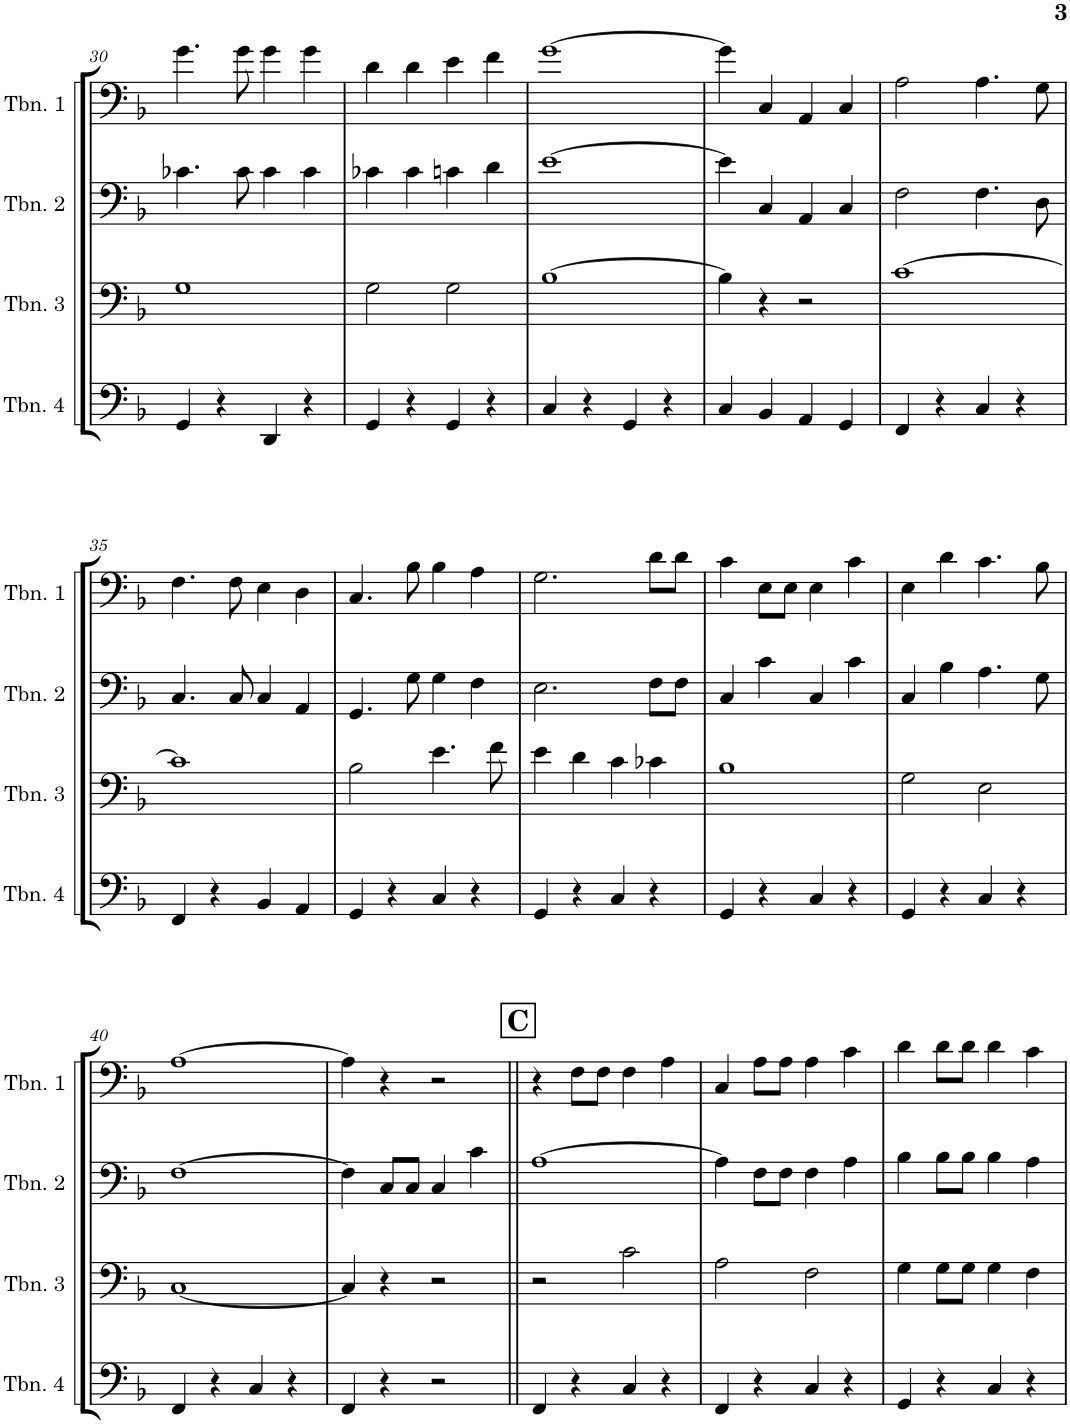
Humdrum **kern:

**kern	**kern	**kern	**kern
*part4	*part3	*part2	*part1
*staff4	*staff3	*staff2	*staff1
*I"Trombone 4	*I"Trombone 3	*I"Trombone 2	*I"Trombone 1
*I'Tbn. 4	*I'Tbn. 3	*I'Tbn. 2	*I'Tbn. 1
!!LO:PB:g=z
*clefF4	*clefF4	*clefF4	*clefF4
*k[b-]	*k[b-]	*k[b-]	*k[b-]
*M2/2	*M2/2	*M2/2	*M2/2
*met(c|)	*met(c|)	*met(c|)	*met(c|)
=30	=30	=30	=30
4GG/	1G	4.c-X\	4.g\
4r	.	.	.
.	.	8c-\	8g\
4DD/	.	4c-\	4g\
4r	.	4c-\	4g\
=31	=31	=31	=31
4GG/	2G\	4c-X\	4d\
4r	.	4c-\	4d\
4GG/	2G\	4cn\	4e\
4r	.	4d\	4f\
=32	=32	=32	=32
4C/	[1B-	[1e	[1g
4r	.	.	.
4GG/	.	.	.
4r	.	.	.
=33	=33	=33	=33
4C/	4B-\]	4e\]	4g\]
4BB-/	4r	4C/	4C/
4AA/	2r	4AA/	4AA/
4GG/	.	4C/	4C/
=34	=34	=34	=34
4FF/	[1c	2F\	2A\
4r	.	.	.
4C/	.	4.F\	4.A\
4r	.	.	.
.	.	8D\	8G\
!!LO:LB:g=z
=35	=35	=35	=35
4FF/	1c]	4.C/	4.F\
4r	.	.	.
.	.	8C/	8F\
4BB-/	.	4C/	4E\
4AA/	.	4AA/	4D\
=36	=36	=36	=36
4GG/	2B-\	4.GG/	4.C/
4r	.	.	.
.	.	8G\	8B-\
4C/	4.e\	4G\	4B-\
4r	.	4F\	4A\
.	8f\	.	.
=37	=37	=37	=37
4GG/	4e\	2.E\	2.G\
4r	4d\	.	.
4C/	4c\	.	.
4r	4c-X\	8F\L	8d\L
.	.	8F\J	8d\J
=38	=38	=38	=38
4GG/	1B-	4C/	4c\
4r	.	4c\	8E\L
.	.	.	8E\J
4C/	.	4C/	4E\
4r	.	4c\	4c\
=39	=39	=39	=39
4GG/	2G\	4C/	4E\
4r	.	4B-\	4d\
4C/	2E\	4.A\	4.c\
4r	.	.	.
.	.	8G\	8B-\
!!LO:LB:g=z
=40	=40	=40	=40
4FF/	[1C	[1F	[1A
4r	.	.	.
4C/	.	.	.
4r	.	.	.
=41	=41	=41	=41
4FF/	4C/]	4F\]	4A\]
4r	4r	8C/L	4r
.	.	8C/J	.
2r	2r	4C/	2r
.	.	4c\	.
!!LO:REH:place=s1:a:B:cj:fs=14:t=C
=42||	=42||	=42||	=42||
4FF/	2r	[1A	4r
4r	.	.	8F\L
.	.	.	8F\J
4C/	2c\	.	4F\
4r	.	.	4A\
=43	=43	=43	=43
4FF/	2A\	4A\]	4C/
4r	.	8F\L	8A\L
.	.	8F\J	8A\J
4C/	2F\	4F\	4A\
4r	.	4A\	4c\
=44	=44	=44	=44
4GG/	4G\	4B-\	4d\
4r	8G\L	8B-\L	8d\L
.	8G\J	8B-\J	8d\J
4C/	4G\	4B-\	4d\
4r	4F\	4A\	4c\
=	=	=	=
*-	*-	*-	*-
